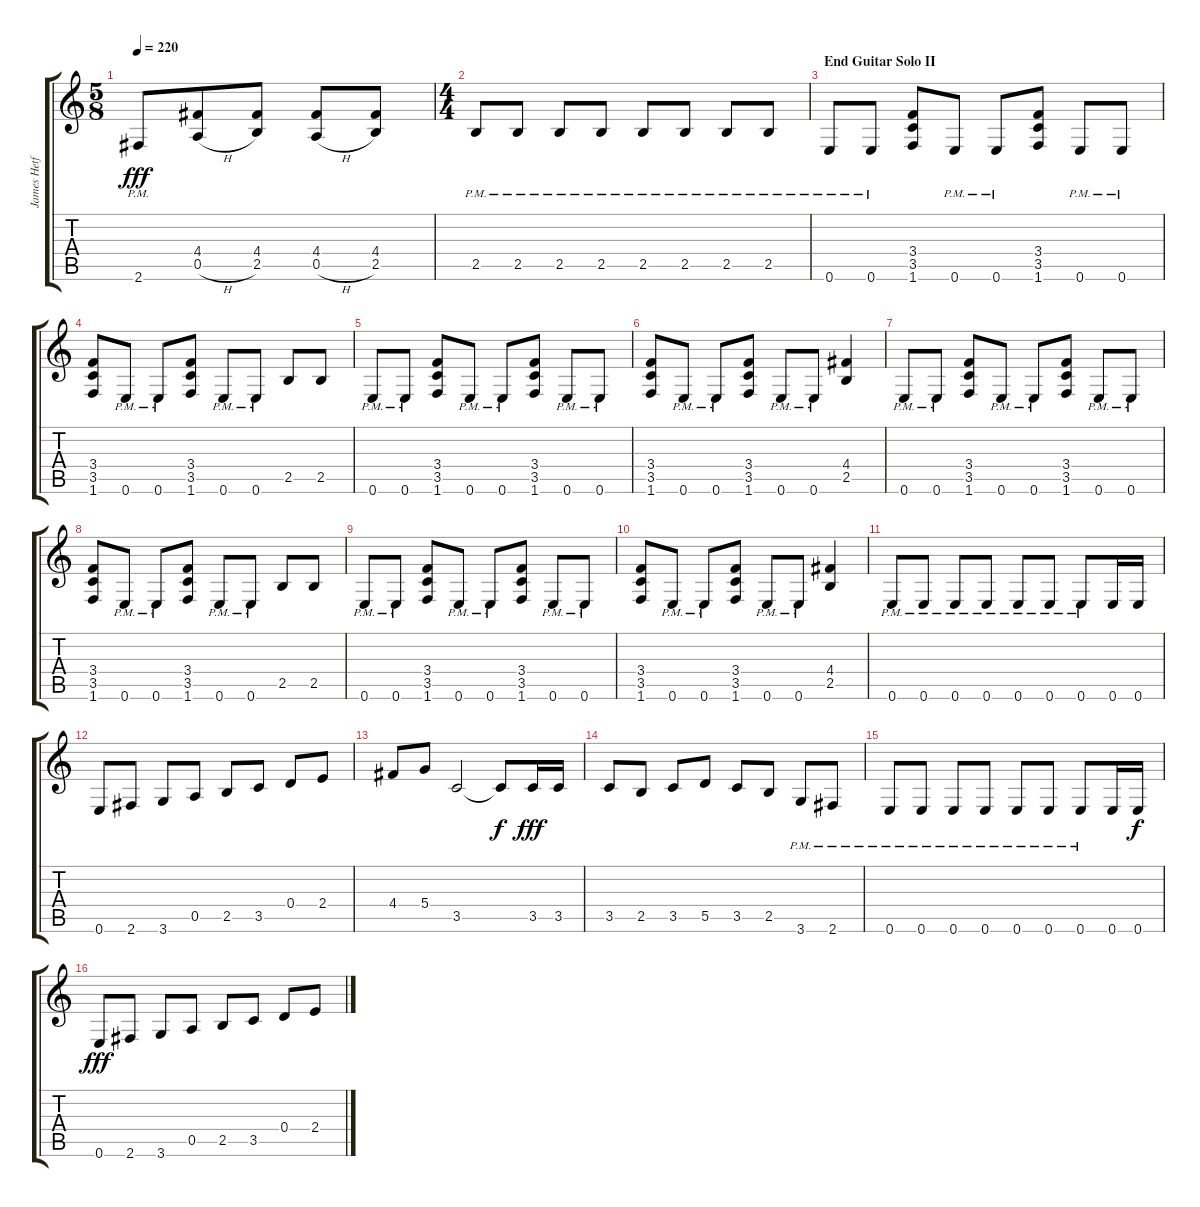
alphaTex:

\track ("James Hetfield" "James Hetf") {instrument distortionguitar}
\staff {score tabs}
\tuning (E4 B3 G3 D3 A2 E2) {hide}
\ts (5 8)
\tempo 220
\clef g2
\ks c
2.6{pm}.8{dy fff} (4.4 0.5{h}).8 (4.4 2.5).8 (4.4 0.5{h}).8 (4.4 2.5).8 |
\ts (4 4)
2.5{pm}.8 2.5{pm}.8 2.5{pm}.8 2.5{pm}.8 2.5{pm}.8 2.5{pm}.8 2.5{pm}.8 2.5{pm}.8 |
\section ("" "End Guitar Solo II")
0.6{pm}.8 0.6{pm}.8 (3.4 3.5 1.6).8 0.6{pm}.8 0.6{pm}.8 (3.4 3.5 1.6).8 0.6{pm}.8 0.6{pm}.8 |
(3.4 3.5 1.6).8 0.6{pm}.8 0.6{pm}.8 (3.4 3.5 1.6).8 0.6{pm}.8 0.6{pm}.8 2.5.8 2.5.8 |
0.6{pm}.8 0.6{pm}.8 (3.4 3.5 1.6).8 0.6{pm}.8 0.6{pm}.8 (3.4 3.5 1.6).8 0.6{pm}.8 0.6{pm}.8 |
(3.4 3.5 1.6).8 0.6{pm}.8 0.6{pm}.8 (3.4 3.5 1.6).8 0.6{pm}.8 0.6{pm}.8 (4.4 2.5).4 |
0.6{pm}.8 0.6{pm}.8 (3.4 3.5 1.6).8 0.6{pm}.8 0.6{pm}.8 (3.4 3.5 1.6).8 0.6{pm}.8 0.6{pm}.8 |
(3.4 3.5 1.6).8 0.6{pm}.8 0.6{pm}.8 (3.4 3.5 1.6).8 0.6{pm}.8 0.6{pm}.8 2.5.8 2.5.8 |
0.6{pm}.8 0.6{pm}.8 (3.4 3.5 1.6).8 0.6{pm}.8 0.6{pm}.8 (3.4 3.5 1.6).8 0.6{pm}.8 0.6{pm}.8 |
(3.4 3.5 1.6).8 0.6{pm}.8 0.6{pm}.8 (3.4 3.5 1.6).8 0.6{pm}.8 0.6{pm}.8 (4.4 2.5).4 |
0.6{pm}.8 0.6{pm}.8 0.6{pm}.8 0.6{pm}.8 0.6{pm}.8 0.6{pm}.8 0.6{pm}.8 0.6.16 0.6.16 |
0.6.8 2.6.8 3.6.8 0.5.8 2.5.8 3.5.8 0.4.8 2.4.8 |
4.4.8 5.4.8 3.5.2 3.5{t}.8{dy f} 3.5.16{dy fff} 3.5.16 |
3.5.8 2.5.8 3.5.8 5.5.8 3.5.8 2.5.8 3.6{pm}.8 2.6{pm}.8 |
0.6{pm}.8 0.6{pm}.8 0.6{pm}.8 0.6{pm}.8 0.6{pm}.8 0.6{pm}.8 0.6{pm}.8 0.6.16 0.6.16{dy f} |
0.6.8{dy fff} 2.6.8 3.6.8 0.5.8 2.5.8 3.5.8 0.4.8 2.4.8
